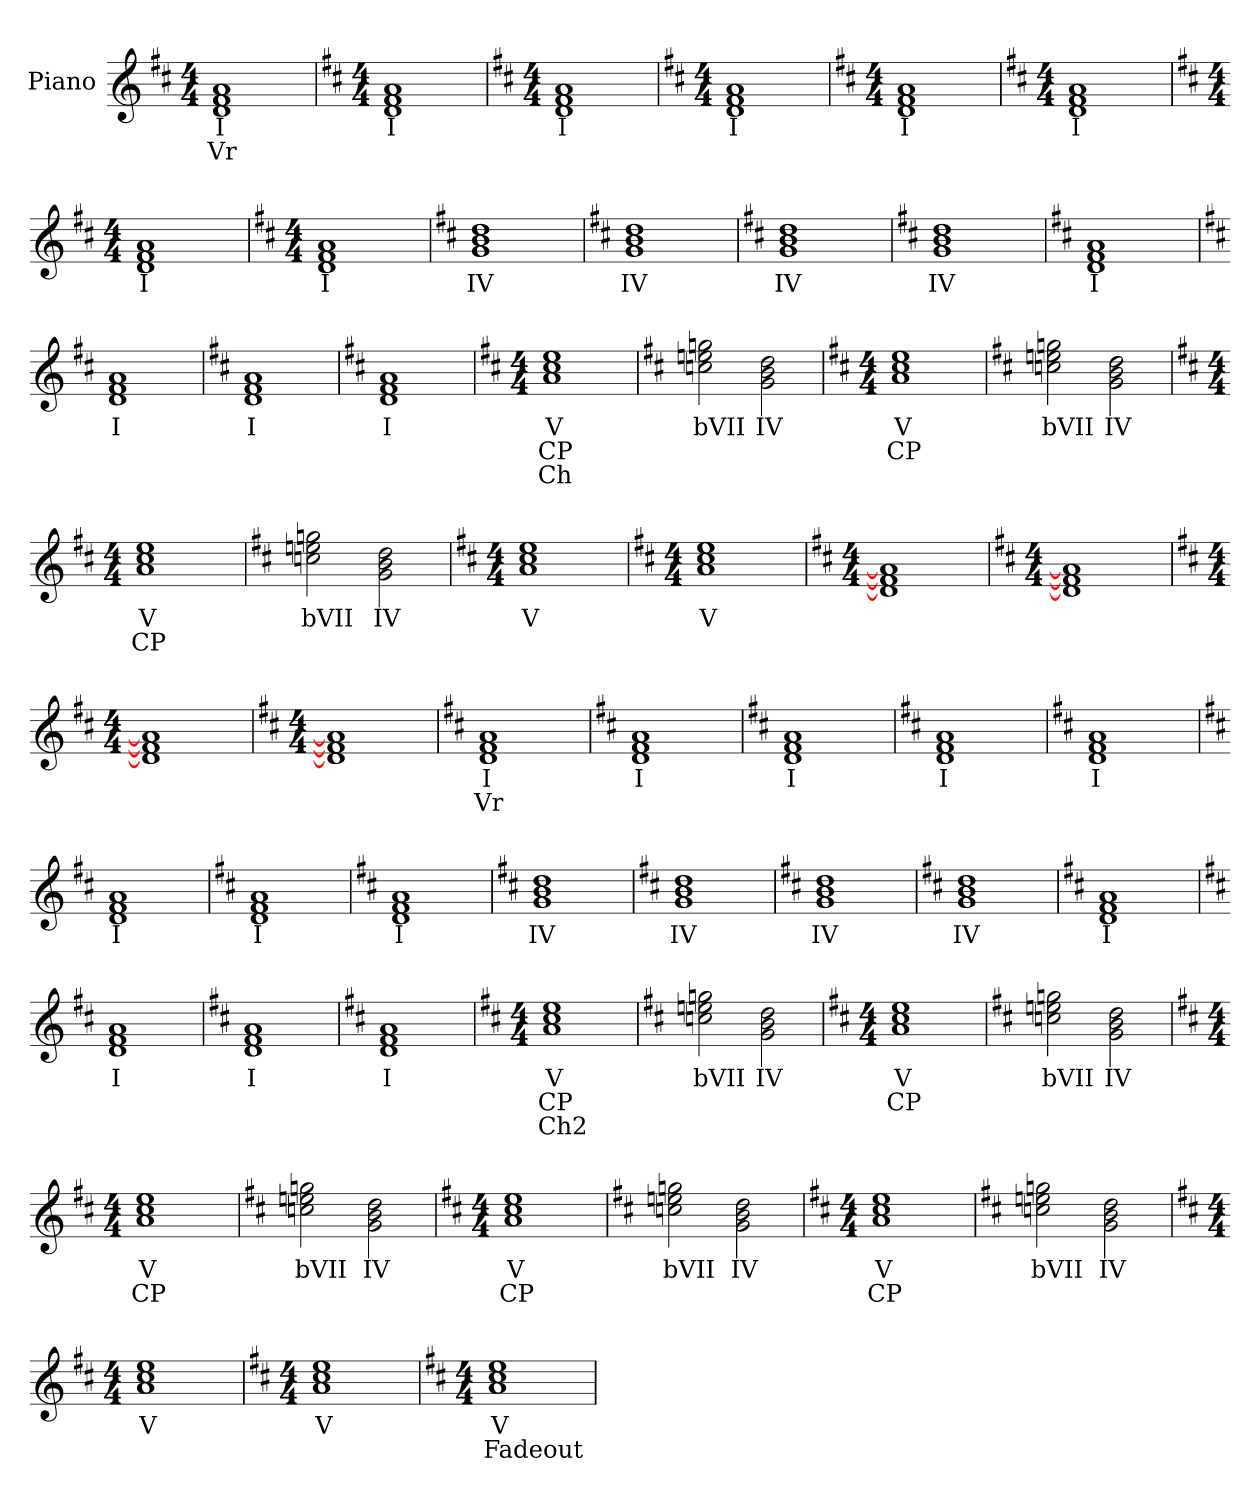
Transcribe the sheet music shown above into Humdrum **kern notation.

**kern	**text	**text	**text
*part1	*part1	*part1	*part1
*staff1	*staff1	*staff1	*staff1
*I"Piano	*	*	*
*I'Pno	*	*	*
*k[f#c#]	*	*	*
*D:	*	*	*
*M4/4	*	*	*
=	=	=	=
1d 1f# 1a	I	Vr	.
=	=	=	=
*k[f#c#]	*	*	*
*D:	*	*	*
*M4/4	*	*	*
1d 1f# 1a	I	.	.
=	=	=	=
*k[f#c#]	*	*	*
*D:	*	*	*
*M4/4	*	*	*
1d 1f# 1a	I	.	.
=	=	=	=
*k[f#c#]	*	*	*
*D:	*	*	*
*M4/4	*	*	*
1d 1f# 1a	I	.	.
=	=	=	=
*k[f#c#]	*	*	*
*D:	*	*	*
*M4/4	*	*	*
1d 1f# 1a	I	.	.
=	=	=	=
*k[f#c#]	*	*	*
*D:	*	*	*
*M4/4	*	*	*
1d 1f# 1a	I	.	.
=	=	=	=
*k[f#c#]	*	*	*
*D:	*	*	*
*M4/4	*	*	*
1d 1f# 1a	I	.	.
=	=	=	=
*k[f#c#]	*	*	*
*D:	*	*	*
*M4/4	*	*	*
1d 1f# 1a	I	.	.
=	=	=	=
*k[f#c#]	*	*	*
*D:	*	*	*
1g 1b 1dd	IV	.	.
=	=	=	=
*k[f#c#]	*	*	*
*D:	*	*	*
1g 1b 1dd	IV	.	.
=	=	=	=
*k[f#c#]	*	*	*
*D:	*	*	*
1g 1b 1dd	IV	.	.
=	=	=	=
*k[f#c#]	*	*	*
*D:	*	*	*
1g 1b 1dd	IV	.	.
=	=	=	=
*k[f#c#]	*	*	*
*D:	*	*	*
1d 1f# 1a	I	.	.
=	=	=	=
*k[f#c#]	*	*	*
*D:	*	*	*
1d 1f# 1a	I	.	.
=	=	=	=
*k[f#c#]	*	*	*
*D:	*	*	*
1d 1f# 1a	I	.	.
=	=	=	=
*k[f#c#]	*	*	*
*D:	*	*	*
1d 1f# 1a	I	.	.
=	=	=	=
*k[f#c#]	*	*	*
*D:	*	*	*
*M4/4	*	*	*
1a 1cc# 1ee	V	CP	Ch
=	=	=	=
*k[f#c#]	*	*	*
*D:	*	*	*
2ccn 2een 2ggn	bVII	.	.
2g 2b 2dd	IV	.	.
=	=	=	=
*k[f#c#]	*	*	*
*D:	*	*	*
*M4/4	*	*	*
1a 1cc# 1ee	V	CP	.
=	=	=	=
*k[f#c#]	*	*	*
*D:	*	*	*
2ccn 2een 2ggn	bVII	.	.
2g 2b 2dd	IV	.	.
=	=	=	=
*k[f#c#]	*	*	*
*D:	*	*	*
*M4/4	*	*	*
1a 1cc# 1ee	V	CP	.
=	=	=	=
*k[f#c#]	*	*	*
*D:	*	*	*
2ccn 2een 2ggn	bVII	.	.
2g 2b 2dd	IV	.	.
=	=	=	=
*k[f#c#]	*	*	*
*D:	*	*	*
*M4/4	*	*	*
1a 1cc# 1ee	V	.	.
=	=	=	=
*k[f#c#]	*	*	*
*D:	*	*	*
*M4/4	*	*	*
1a 1cc# 1ee	V	.	.
=	=	=	=
*k[f#c#]	*	*	*
*D:	*	*	*
*M4/4	*	*	*
1d] 1f#] 1a]	.	.	.
=	=	=	=
*k[f#c#]	*	*	*
*D:	*	*	*
*M4/4	*	*	*
1d] 1f#] 1a]	.	.	.
=	=	=	=
*k[f#c#]	*	*	*
*D:	*	*	*
*M4/4	*	*	*
1d] 1f#] 1a]	.	.	.
=	=	=	=
*k[f#c#]	*	*	*
*D:	*	*	*
*M4/4	*	*	*
1d] 1f#] 1a]	.	.	.
=	=	=	=
*k[f#c#]	*	*	*
*D:	*	*	*
1d 1f# 1a	I	Vr	.
=	=	=	=
*k[f#c#]	*	*	*
*D:	*	*	*
1d 1f# 1a	I	.	.
=	=	=	=
*k[f#c#]	*	*	*
*D:	*	*	*
1d 1f# 1a	I	.	.
=	=	=	=
*k[f#c#]	*	*	*
*D:	*	*	*
1d 1f# 1a	I	.	.
=	=	=	=
*k[f#c#]	*	*	*
*D:	*	*	*
1d 1f# 1a	I	.	.
=	=	=	=
*k[f#c#]	*	*	*
*D:	*	*	*
1d 1f# 1a	I	.	.
=	=	=	=
*k[f#c#]	*	*	*
*D:	*	*	*
1d 1f# 1a	I	.	.
=	=	=	=
*k[f#c#]	*	*	*
*D:	*	*	*
1d 1f# 1a	I	.	.
=	=	=	=
*k[f#c#]	*	*	*
*D:	*	*	*
1g 1b 1dd	IV	.	.
=	=	=	=
*k[f#c#]	*	*	*
*D:	*	*	*
1g 1b 1dd	IV	.	.
=	=	=	=
*k[f#c#]	*	*	*
*D:	*	*	*
1g 1b 1dd	IV	.	.
=	=	=	=
*k[f#c#]	*	*	*
*D:	*	*	*
1g 1b 1dd	IV	.	.
=	=	=	=
*k[f#c#]	*	*	*
*D:	*	*	*
1d 1f# 1a	I	.	.
=	=	=	=
*k[f#c#]	*	*	*
*D:	*	*	*
1d 1f# 1a	I	.	.
=	=	=	=
*k[f#c#]	*	*	*
*D:	*	*	*
1d 1f# 1a	I	.	.
=	=	=	=
*k[f#c#]	*	*	*
*D:	*	*	*
1d 1f# 1a	I	.	.
=	=	=	=
*k[f#c#]	*	*	*
*D:	*	*	*
*M4/4	*	*	*
1a 1cc# 1ee	V	CP	Ch2
=	=	=	=
*k[f#c#]	*	*	*
*D:	*	*	*
2ccn 2een 2ggn	bVII	.	.
2g 2b 2dd	IV	.	.
=	=	=	=
*k[f#c#]	*	*	*
*D:	*	*	*
*M4/4	*	*	*
1a 1cc# 1ee	V	CP	.
=	=	=	=
*k[f#c#]	*	*	*
*D:	*	*	*
2ccn 2een 2ggn	bVII	.	.
2g 2b 2dd	IV	.	.
=	=	=	=
*k[f#c#]	*	*	*
*D:	*	*	*
*M4/4	*	*	*
1a 1cc# 1ee	V	CP	.
=	=	=	=
*k[f#c#]	*	*	*
*D:	*	*	*
2ccn 2een 2ggn	bVII	.	.
2g 2b 2dd	IV	.	.
=	=	=	=
*k[f#c#]	*	*	*
*D:	*	*	*
*M4/4	*	*	*
1a 1cc# 1ee	V	CP	.
=	=	=	=
*k[f#c#]	*	*	*
*D:	*	*	*
2ccn 2een 2ggn	bVII	.	.
2g 2b 2dd	IV	.	.
=	=	=	=
*k[f#c#]	*	*	*
*D:	*	*	*
*M4/4	*	*	*
1a 1cc# 1ee	V	CP	.
=	=	=	=
*k[f#c#]	*	*	*
*D:	*	*	*
2ccn 2een 2ggn	bVII	.	.
2g 2b 2dd	IV	.	.
=	=	=	=
*k[f#c#]	*	*	*
*D:	*	*	*
*M4/4	*	*	*
1a 1cc# 1ee	V	.	.
=	=	=	=
*k[f#c#]	*	*	*
*D:	*	*	*
*M4/4	*	*	*
1a 1cc# 1ee	V	.	.
=	=	=	=
*k[f#c#]	*	*	*
*D:	*	*	*
*M4/4	*	*	*
1a 1cc# 1ee	V	Fadeout	.
=	=	=	=
*-	*-	*-	*-
